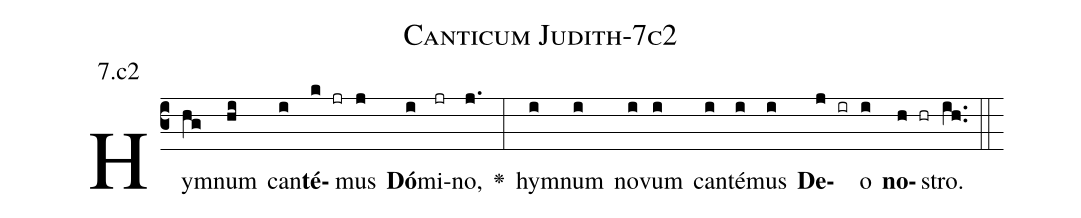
name: Canticum Judith-7c2;
annotation: 7.c2;
%%
(c3)Hym(hg)num(hi) can(i)<b>té</b>(k jr)mus(j) <b>Dó</b>(i)mi(jr)no,(j.) <v>\greheightstar</v>(:) hym(i)num(i) no(i)vum(i) can(i)té(i)mus(i) <b>De</b>(j ir)o(i) <b>no</b>(h hr)stro.(ih..) (::)


%E(i) u(i) o(j) u(i) a(h) e.(ih..) (::)
